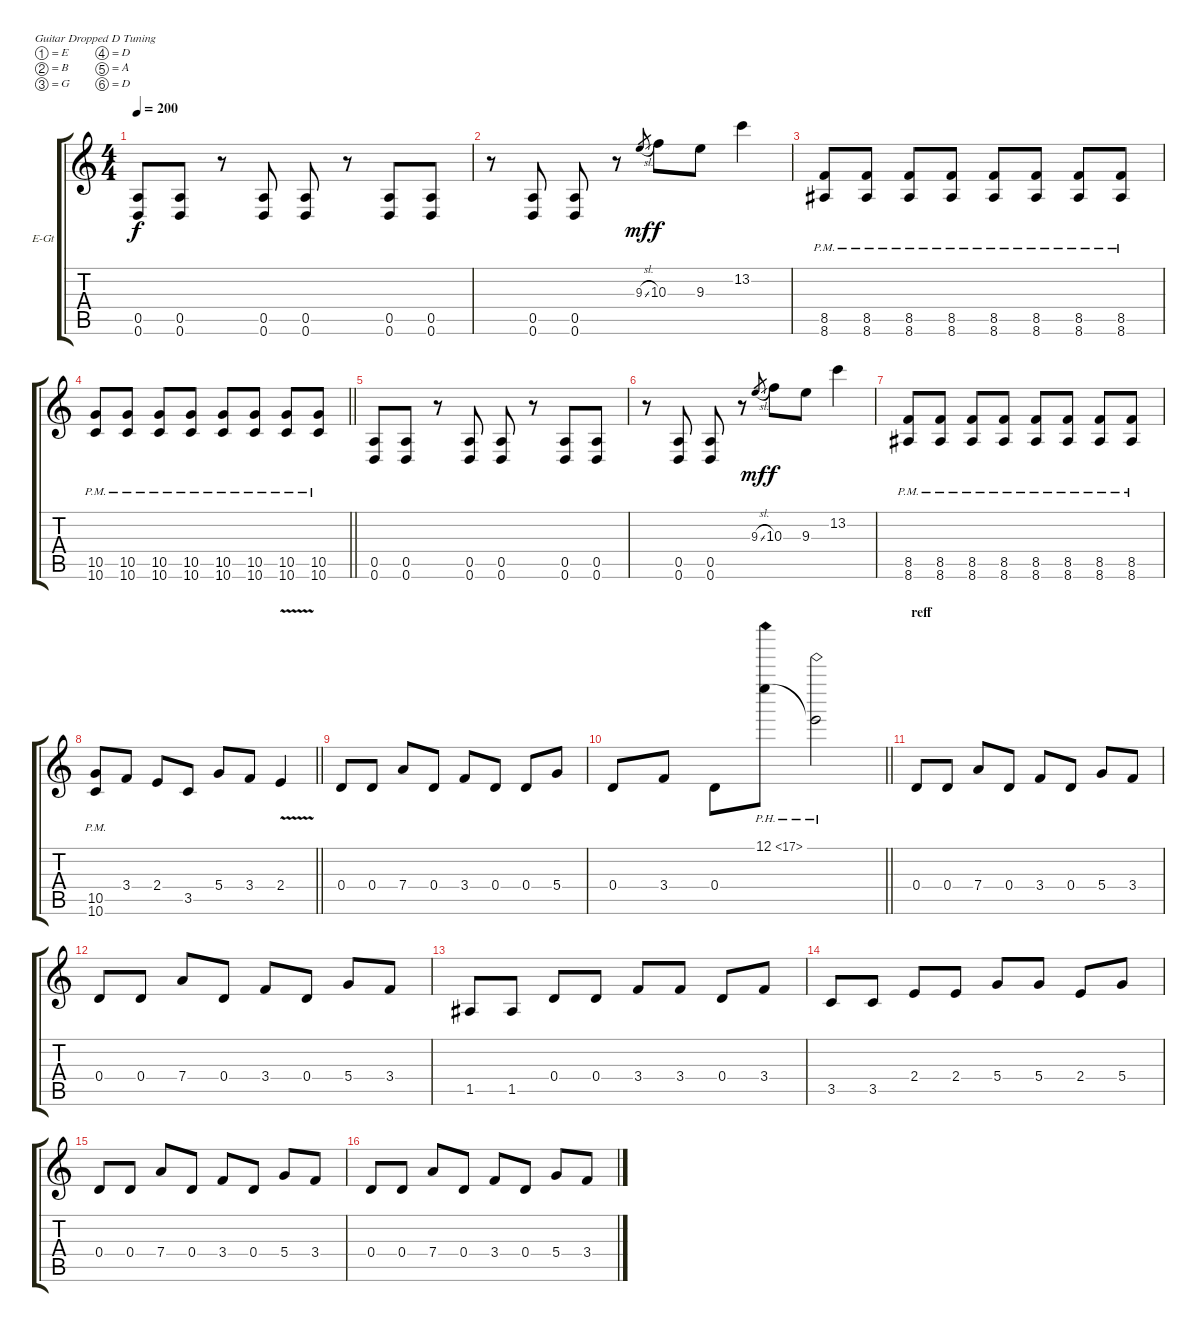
\bracketExtendMode groupsimilarinstruments
\firstSystemTrackNameOrientation horizontal
\otherSystemsTrackNameOrientation horizontal
\track ("Josapat" "E-Gt") {instrument distortionguitar}
\staff {score tabs}
\tuning (E4 B3 G3 D3 A2 D2)
\ts (4 4)
\section ("" "")
\tempo 200
\clef g2
\ks c
(0.5 0.6).8{dy f} (0.5 0.6).8 r.8 (0.5 0.6).8 (0.5 0.6).8 r.8 (0.5 0.6).8 (0.5 0.6).8 |
r.8 (0.5 0.6).8 (0.5 0.6).8 r.8 9.3{sl}.8{gr dy mf} 10.3.8{dy f} 9.3.8 13.2.4 |
(8.5{pm} 8.6{pm}).8 (8.5{pm} 8.6{pm}).8 (8.5{pm} 8.6{pm}).8 (8.5{pm} 8.6{pm}).8 (8.5{pm} 8.6{pm}).8 (8.5{pm} 8.6{pm}).8 (8.5{pm} 8.6{pm}).8 (8.5{pm} 8.6{pm}).8 |
\barLineRight lightlight
(10.5{pm} 10.6{pm}).8 (10.5{pm} 10.6{pm}).8 (10.5{pm} 10.6{pm}).8 (10.5{pm} 10.6{pm}).8 (10.5{pm} 10.6{pm}).8 (10.5{pm} 10.6{pm}).8 (10.5{pm} 10.6{pm}).8 (10.5{pm} 10.6{pm}).8 |
(0.5 0.6).8 (0.5 0.6).8 r.8 (0.5 0.6).8 (0.5 0.6).8 r.8 (0.5 0.6).8 (0.5 0.6).8 |
r.8 (0.5 0.6).8 (0.5 0.6).8 r.8 9.3{sl}.8{gr dy mf} 10.3.8{dy f} 9.3.8 13.2.4 |
(8.5{pm} 8.6{pm}).8 (8.5{pm} 8.6{pm}).8 (8.5{pm} 8.6{pm}).8 (8.5{pm} 8.6{pm}).8 (8.5{pm} 8.6{pm}).8 (8.5{pm} 8.6{pm}).8 (8.5{pm} 8.6{pm}).8 (8.5{pm} 8.6{pm}).8 |
\barLineRight lightlight
(10.5{pm} 10.6{pm}).8 3.4.8 2.4.8 3.5.8 5.4.8 3.4.8 2.4{v}.4 |
\section ("" "")
0.4.8 0.4.8 7.4.8 0.4.8 3.4.8 0.4.8 0.4.8 5.4.8 |
\barLineRight lightlight
0.4.8 3.4.8 0.4.8 12.1{ph 5}.8{ot 8vb} 12.1{ph 5 t}.2 |
\section ("" "reff")
0.4.8 0.4.8 7.4.8 0.4.8 3.4.8 0.4.8 5.4.8 3.4.8 |
0.4.8 0.4.8 7.4.8 0.4.8 3.4.8 0.4.8 5.4.8 3.4.8 |
1.5.8 1.5.8 0.4.8 0.4.8 3.4.8 3.4.8 0.4.8 3.4.8 |
3.5.8 3.5.8 2.4.8 2.4.8 5.4.8 5.4.8 2.4.8 5.4.8 |
0.4.8 0.4.8 7.4.8 0.4.8 3.4.8 0.4.8 5.4.8 3.4.8 |
0.4.8 0.4.8 7.4.8 0.4.8 3.4.8 0.4.8 5.4.8 3.4.8
